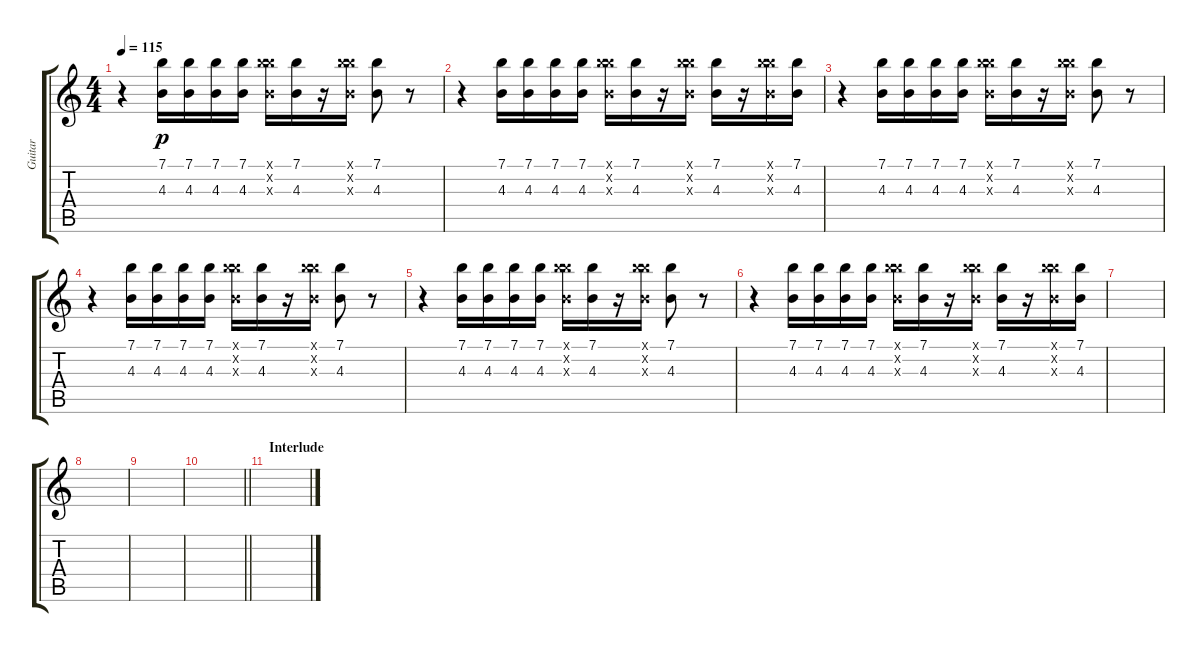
\track ("Guitar" "Guitar") {instrument acousticguitarsteel}
\staff {score tabs}
\tuning (E4 B3 G3 D3 A2 E2) {hide}
\ts (4 4)
\tempo 115
\clef g2
\ks c
r.4{dy p} (7.1 4.3).16 (7.1 4.3).16 (7.1 4.3).16 (7.1 4.3).16 (7.1{x} 12.2{x} 4.3{x}).16 (7.1 4.3).16 r.16 (7.1{x} 12.2{x} 4.3{x}).16 (7.1 4.3).8 r.8 |
r.4 (7.1 4.3).16 (7.1 4.3).16 (7.1 4.3).16 (7.1 4.3).16 (7.1{x} 12.2{x} 4.3{x}).16 (7.1 4.3).16 r.16 (7.1{x} 12.2{x} 4.3{x}).16 (7.1 4.3).16 r.16 (7.1{x} 12.2{x} 4.3{x}).16 (7.1 4.3).16 |
r.4 (7.1 4.3).16 (7.1 4.3).16 (7.1 4.3).16 (7.1 4.3).16 (7.1{x} 12.2{x} 4.3{x}).16 (7.1 4.3).16 r.16 (7.1{x} 12.2{x} 4.3{x}).16 (7.1 4.3).8 r.8 |
r.4 (7.1 4.3).16 (7.1 4.3).16 (7.1 4.3).16 (7.1 4.3).16 (7.1{x} 12.2{x} 4.3{x}).16 (7.1 4.3).16 r.16 (7.1{x} 12.2{x} 4.3{x}).16 (7.1 4.3).8 r.8 |
r.4 (7.1 4.3).16 (7.1 4.3).16 (7.1 4.3).16 (7.1 4.3).16 (7.1{x} 12.2{x} 4.3{x}).16 (7.1 4.3).16 r.16 (7.1{x} 12.2{x} 4.3{x}).16 (7.1 4.3).8 r.8 |
r.4 (7.1 4.3).16 (7.1 4.3).16 (7.1 4.3).16 (7.1 4.3).16 (7.1{x} 12.2{x} 4.3{x}).16 (7.1 4.3).16 r.16 (7.1{x} 12.2{x} 4.3{x}).16 (7.1 4.3).16 r.16 (7.1{x} 12.2{x} 4.3{x}).16 (7.1 4.3).16 |
|
|
|
\barLineRight lightlight
|
\section ("" "Interlude")
